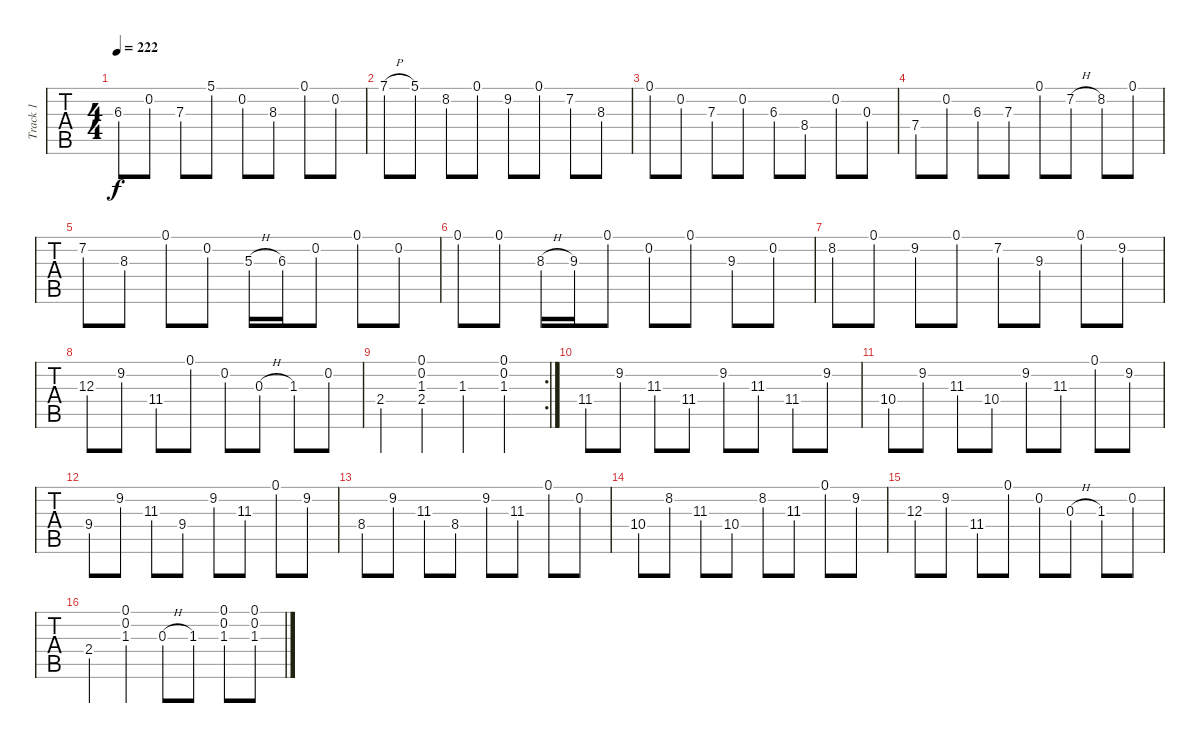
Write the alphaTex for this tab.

\track ("Track 1" "Track 1") {instrument acousticguitarnylon}
\staff {tabs}
\tuning (E4 B3 G3 D3 A2 E2) {hide}
\ts (4 4)
\tempo 222
\clef g2
\ks c
6.3.8{dy f} 0.2.8 7.3.8 5.1.8 0.2.8 8.3.8 0.1.8 0.2.8 |
7.1{h}.8 5.1.8 8.2.8 0.1.8 9.2.8 0.1.8 7.2.8 8.3.8 |
0.1.8 0.2.8 7.3.8 0.2.8 6.3.8 8.4.8 0.2.8 0.3.8 |
7.4.8 0.2.8 6.3.8 7.3.8 0.1.8 7.2{h}.8 8.2.8 0.1.8 |
7.2.8 8.3.8 0.1.8 0.2.8 5.3{h}.16 6.3.16 0.2.8 0.1.8 0.2.8 |
0.1.8 0.1.8 8.3{h}.16 9.3.16 0.1.8 0.2.8 0.1.8 9.3.8 0.2.8 |
8.2.8 0.1.8 9.2.8 0.1.8 7.2.8 9.3.8 0.1.8 9.2.8 |
12.3.8 9.2.8 11.4.8 0.1.8 0.2.8 0.3{h}.8 1.3.8 0.2.8 |
\rc 2
2.4.4 (0.1 0.2 1.3 2.4).4 1.3.4 (0.1 0.2 1.3).4 |
11.4.8 9.2.8 11.3.8 11.4.8 9.2.8 11.3.8 11.4.8 9.2.8 |
10.4.8 9.2.8 11.3.8 10.4.8 9.2.8 11.3.8 0.1.8 9.2.8 |
9.4.8 9.2.8 11.3.8 9.4.8 9.2.8 11.3.8 0.1.8 9.2.8 |
8.4.8 9.2.8 11.3.8 8.4.8 9.2.8 11.3.8 0.1.8 0.2.8 |
10.4.8 8.2.8 11.3.8 10.4.8 8.2.8 11.3.8 0.1.8 9.2.8 |
12.3.8 9.2.8 11.4.8 0.1.8 0.2.8 0.3{h}.8 1.3.8 0.2.8 |
2.4.4 (0.1 0.2 1.3).4 0.3{h}.8 1.3.8 (0.1 0.2 1.3).8 (0.1 0.2 1.3).8
